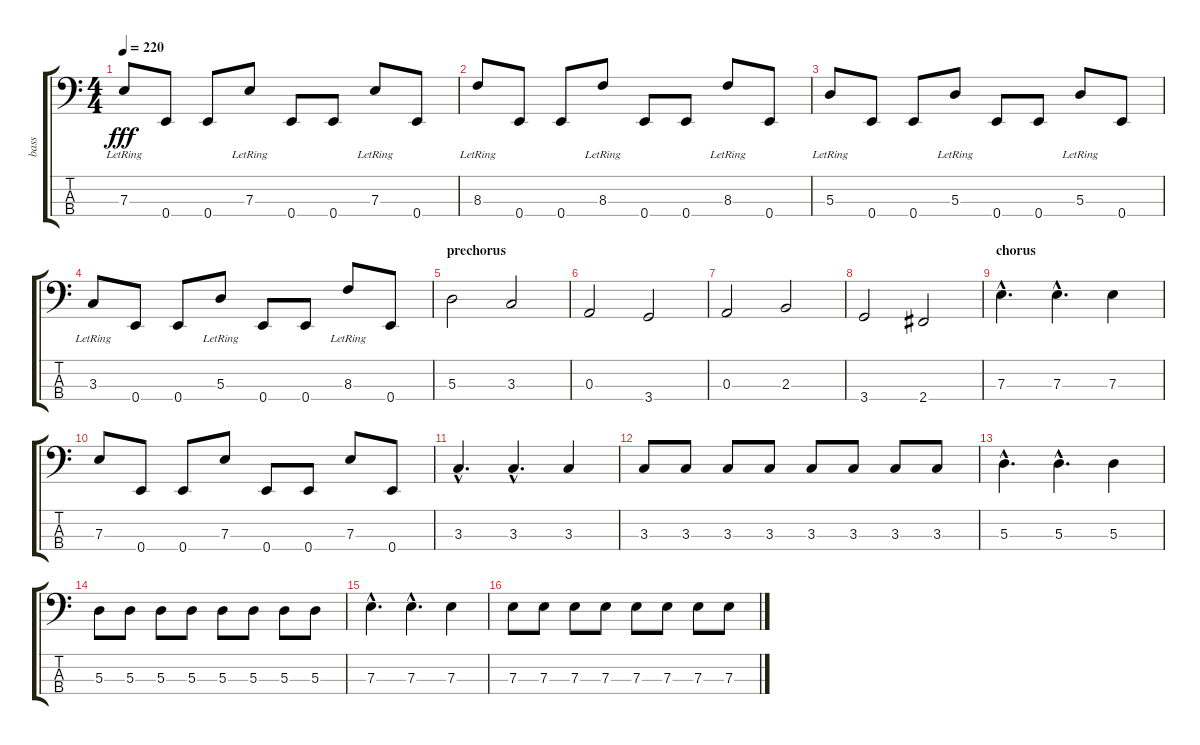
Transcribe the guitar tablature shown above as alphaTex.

\track ("bass" "bass") {instrument electricbassfinger}
\staff {score tabs}
\tuning (G2 D2 A1 E1) {hide}
\ts (4 4)
\tempo 220
\clef f4
\ks c
7.3{lr}.8{dy fff} 0.4.8 0.4.8 7.3{lr}.8 0.4.8 0.4.8 7.3{lr}.8 0.4.8 |
8.3{lr}.8 0.4.8 0.4.8 8.3{lr}.8 0.4.8 0.4.8 8.3{lr}.8 0.4.8 |
5.3{lr}.8 0.4.8 0.4.8 5.3{lr}.8 0.4.8 0.4.8 5.3{lr}.8 0.4.8 |
3.3{lr}.8 0.4.8 0.4.8 5.3{lr}.8 0.4.8 0.4.8 8.3{lr}.8 0.4.8 |
\section ("" "prechorus")
5.3.2 3.3.2 |
0.3.2 3.4.2 |
0.3.2 2.3.2 |
3.4.2 2.4.2 |
\section ("" "chorus")
7.3{hac}.4{d} 7.3{hac}.4{d} 7.3.4 |
7.3.8 0.4.8 0.4.8 7.3.8 0.4.8 0.4.8 7.3.8 0.4.8 |
3.3{hac}.4{d} 3.3{hac}.4{d} 3.3.4 |
3.3.8 3.3.8 3.3.8 3.3.8 3.3.8 3.3.8 3.3.8 3.3.8 |
5.3{hac}.4{d} 5.3{hac}.4{d} 5.3.4 |
5.3.8 5.3.8 5.3.8 5.3.8 5.3.8 5.3.8 5.3.8 5.3.8 |
7.3{hac}.4{d} 7.3{hac}.4{d} 7.3.4 |
7.3.8 7.3.8 7.3.8 7.3.8 7.3.8 7.3.8 7.3.8 7.3.8
